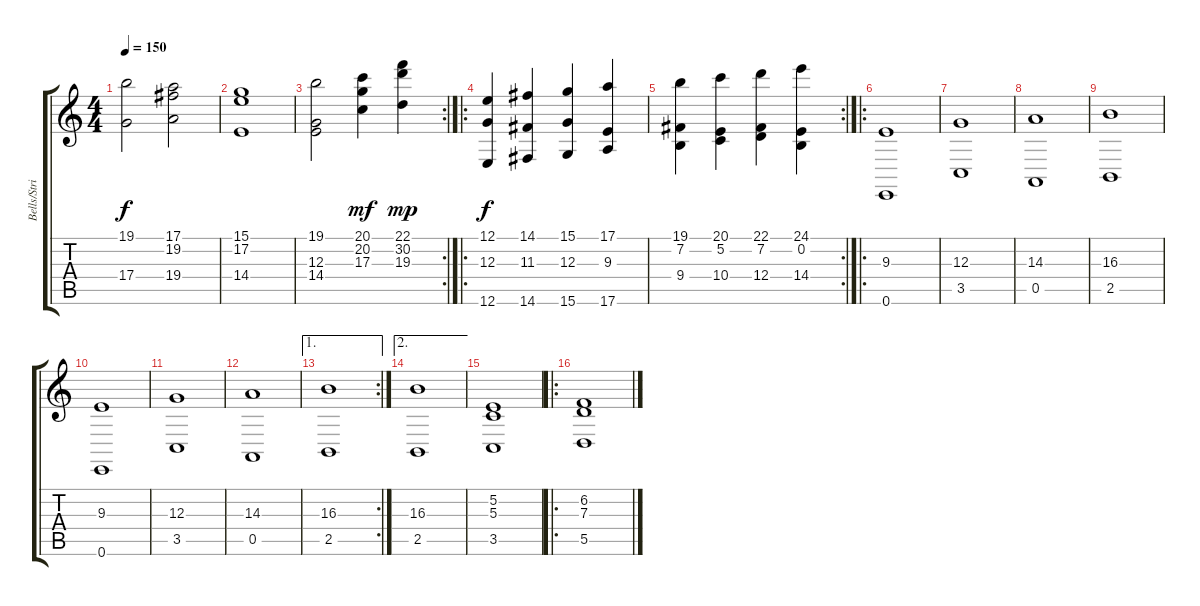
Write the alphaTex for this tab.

\track ("Bells/Strings" "Bells/Stri") {instrument tubularbells}
\staff {score tabs}
\tuning (E4 B3 G3 D3 A2 E2) {hide}
\ts (4 4)
\tempo 150
\clef g2
\ks c
(19.1 17.4).2{dy f} (17.1 19.2 19.4).2 |
(15.1 17.2 14.4).1 |
\rc 2
(19.1 12.3 14.4).2 (20.1 20.2 17.3).4{dy mf} (22.1 30.2 19.3).4{dy mp} |
\ro
(12.1 12.3 12.6).4{dy f} (14.1 11.3 14.6).4 (15.1 12.3 15.6).4 (17.1 9.3 17.6).4 |
\rc 2
(19.1 7.2 9.4).4 (20.1 5.2 10.4).4 (22.1 7.2 12.4).4 (24.1 0.2 14.4).4 |
\ro
(9.3 0.6).1 |
(12.3 3.5).1 |
(14.3 0.5).1 |
(16.3 2.5).1 |
(9.3 0.6).1 |
(12.3 3.5).1 |
(14.3 0.5).1 |
\ae 1
\rc 2
(16.3 2.5).1 |
\ae 2
(16.3 2.5).1 |
(5.2 5.3 3.5).1 |
\ro
(6.2 7.3 5.5).1
